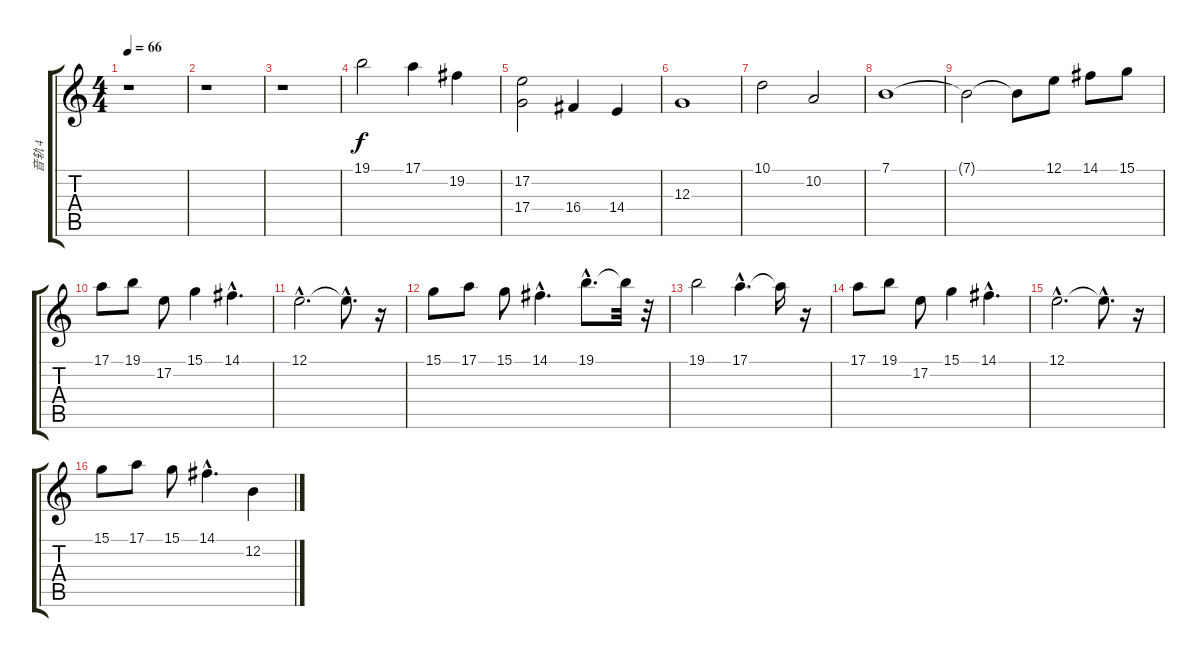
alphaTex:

\track ("音轨 4" "音轨 4") {instrument stringensemble1}
\staff {score tabs}
\tuning (E4 B3 G3 D3 A2 E2) {hide}
\ts (4 4)
\tempo 66
\clef g2
\ks c
r.1{dy f instrument stringensemble1} |
r.1 |
r.1 |
19.1.2 17.1.4{volume 9} 19.2.4{volume 10} |
(17.2 17.4).2{volume 11} 16.4.4 14.4.4 |
12.3.1 |
10.1.2 10.2.2 |
7.1.1 |
7.1{t}.2 7.1{t}.8 12.1.8 14.1.8 15.1.8 |
17.1.8 19.1.8 17.2.8 15.1.4 14.1{hac}.4{d} |
12.1{hac}.2{d} 12.1{hac t}.8{d} r.16 |
15.1.8 17.1.8 15.1.8 14.1{hac}.4{d} 19.1{hac}.8{d} 19.1{t}.32 r.32 |
19.1.2 17.1{hac}.4{d} 17.1{t}.16 r.16 |
17.1.8 19.1.8 17.2.8 15.1.4 14.1{hac}.4{d} |
12.1{hac}.2{d} 12.1{hac t}.8{d} r.16 |
15.1.8 17.1.8 15.1.8 14.1{hac}.4{d} 12.2.4
